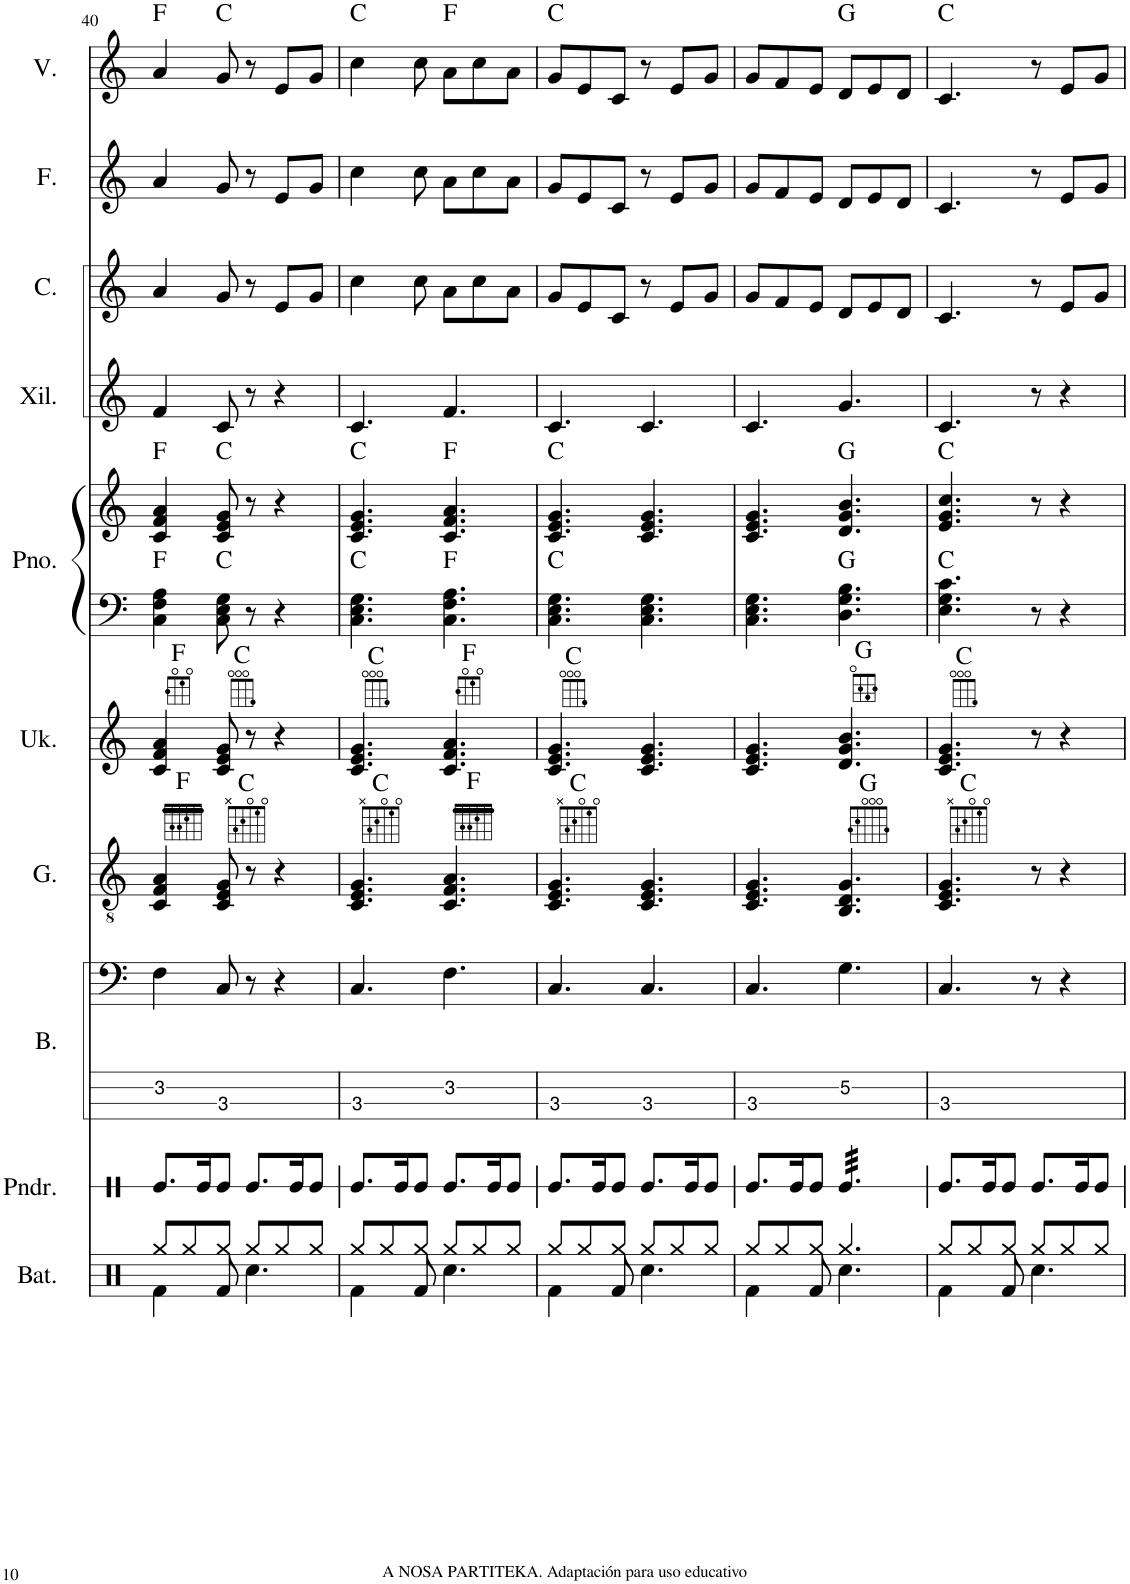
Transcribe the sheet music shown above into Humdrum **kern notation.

**kern	**kern	**kern	**kern	**kern	**harte	**kern	**harte	**kern	**kern	**harte	**kern	**kern	**kern	**kern	**harte
*part10	*part9	*part8	*part8	*part7	*part7	*part6	*part6	*part5	*part5	*part5	*part4	*part3	*part2	*part1	*part1
*staff12	*staff11	*staff10	*staff9	*staff8	*	*staff7	*	*staff6	*staff5	*	*staff4	*staff3	*staff2	*staff1	*
*I"Batería	*I"Pandeireta	*I"Baixo	*	*I"Guitarra	*	*I"Ukelele	*	*I"Piano	*	*	*I"Xilófono	*I"Carillón	*I"Frauta	*I"Voz	*
*I'Bat.	*I'Pndr.	*I'B.	*	*I'G.	*	*I'Uk.	*	*I'Pno.	*	*	*I'Xil.	*I'C.	*I'F.	*I'V.	*
!!LO:PB:g=z
*clefX	*clefX	*	*clefF4	*clefGv2	*	*clefG2	*	*clefF4	*clefG2	*	*clefG2	*clefG2	*clefG2	*clefG2	*
*	*	*Trd7c12	*Trd7c12	*	*	*	*	*	*	*	*Trd-7c-12	*Trd-14c-24	*	*	*
*k[]	*k[]	*k[]	*k[]	*k[]	*	*k[]	*	*k[]	*k[]	*	*k[]	*k[]	*k[]	*k[]	*
*M6/8	*M6/8	*M6/8	*M6/8	*M6/8	*	*M6/8	*	*M6/8	*M6/8	*	*M6/8	*M6/8	*M6/8	*M6/8	*
=40	=40	=40	=40	=40	=40	=40	=40	=40	=40	=40	=40	=40	=40	=40	=40
*^	*	*	*	*	*	*	*	*	*	*	*	*	*	*	*
8Rgg/L	4Rf\	8.Re/L	4F	4F\	4C/ 4F/ 4A/	F:maj	4c/ 4f/ 4a/	F:maj	4C\ 4F\ 4A\	4c/ 4f/ 4a/	F:maj F:maj	4f/	4a/	4a/	4a/	F:maj
8Rgg/	.	.	.	.	.	.	.	.	.	.	.	.	.	.	.	.
.	.	16Re/K	.	.	.	.	.	.	.	.	.	.	.	.	.	.
8Rgg/J	8Rf/	8Re/J	8C	8C/	8C/ 8E/ 8G/	C:maj	8c/ 8e/ 8g/	C:maj	8C\ 8E\ 8G\	8c/ 8e/ 8g/	C:maj C:maj	8c/	8g/	8g/	8g/	C:maj
8Rgg/L	4.Rcc\	8.Re/L	8r	8r	8r	.	8r	.	8r	8r	.	8r	8r	8r	8r	.
8Rgg/	.	.	4r	4r	4r	.	4r	.	4r	4r	.	4r	8e/L	8e/L	8e/L	.
.	.	16Re/K	.	.	.	.	.	.	.	.	.	.	.	.	.	.
8Rgg/J	.	8Re/J	.	.	.	.	.	.	.	.	.	.	8g/J	8g/J	8g/J	.
=41	=41	=41	=41	=41	=41	=41	=41	=41	=41	=41	=41	=41	=41	=41	=41	=41
8Rgg/L	4Rf\	8.Re/L	4.C	4.C/	4.C/ 4.E/ 4.G/	C:maj	4.c/ 4.e/ 4.g/	C:maj	4.C\ 4.E\ 4.G\	4.c/ 4.e/ 4.g/	C:maj C:maj	4.c/	4cc\	4cc\	4cc\	C:maj
8Rgg/	.	.	.	.	.	.	.	.	.	.	.	.	.	.	.	.
.	.	16Re/K	.	.	.	.	.	.	.	.	.	.	.	.	.	.
8Rgg/J	8Rf/	8Re/J	.	.	.	.	.	.	.	.	.	.	8cc\	8cc\	8cc\	.
8Rgg/L	4.Rcc\	8.Re/L	4.F	4.F\	4.C/ 4.F/ 4.A/	F:maj	4.c/ 4.f/ 4.a/	F:maj	4.C\ 4.F\ 4.A\	4.c/ 4.f/ 4.a/	F:maj F:maj	4.f/	8a\L	8a\L	8a\L	F:maj
8Rgg/	.	.	.	.	.	.	.	.	.	.	.	.	8cc\	8cc\	8cc\	.
.	.	16Re/K	.	.	.	.	.	.	.	.	.	.	.	.	.	.
8Rgg/J	.	8Re/J	.	.	.	.	.	.	.	.	.	.	8a\J	8a\J	8a\J	.
=42	=42	=42	=42	=42	=42	=42	=42	=42	=42	=42	=42	=42	=42	=42	=42	=42
8Rgg/L	4Rf\	8.Re/L	4.C	4.C/	4.C/ 4.E/ 4.G/	C:maj	4.c/ 4.e/ 4.g/	C:maj	4.C\ 4.E\ 4.G\	4.c/ 4.e/ 4.g/	C:maj C:maj	4.c/	8g/L	8g/L	8g/L	C:maj
8Rgg/	.	.	.	.	.	.	.	.	.	.	.	.	8e/	8e/	8e/	.
.	.	16Re/K	.	.	.	.	.	.	.	.	.	.	.	.	.	.
8Rgg/J	8Rf/	8Re/J	.	.	.	.	.	.	.	.	.	.	8c/J	8c/J	8c/J	.
8Rgg/L	4.Rcc\	8.Re/L	4.C	4.C/	4.C/ 4.E/ 4.G/	.	4.c/ 4.e/ 4.g/	.	4.C\ 4.E\ 4.G\	4.c/ 4.e/ 4.g/	.	4.c/	8r	8r	8r	.
8Rgg/	.	.	.	.	.	.	.	.	.	.	.	.	8e/L	8e/L	8e/L	.
.	.	16Re/K	.	.	.	.	.	.	.	.	.	.	.	.	.	.
8Rgg/J	.	8Re/J	.	.	.	.	.	.	.	.	.	.	8g/J	8g/J	8g/J	.
=43	=43	=43	=43	=43	=43	=43	=43	=43	=43	=43	=43	=43	=43	=43	=43	=43
8Rgg/L	4Rf\	8.Re/L	4.C	4.C/	4.C/ 4.E/ 4.G/	.	4.c/ 4.e/ 4.g/	.	4.C\ 4.E\ 4.G\	4.c/ 4.e/ 4.g/	.	4.c/	8g/L	8g/L	8g/L	.
8Rgg/	.	.	.	.	.	.	.	.	.	.	.	.	8f/	8f/	8f/	.
.	.	16Re/K	.	.	.	.	.	.	.	.	.	.	.	.	.	.
8Rgg/J	8Rf/	8Re/J	.	.	.	.	.	.	.	.	.	.	8e/J	8e/J	8e/J	.
*	*	*tremolo	*	*	*	*	*	*	*	*	*	*	*	*	*	*
4.Rgg/	4.Rcc\	32Re/LLL	4.G	4.G\	4.BB/ 4.D/ 4.G/	G:maj	4.d/ 4.g/ 4.b/	G:maj	4.D\ 4.G\ 4.B\	4.d/ 4.g/ 4.b/	G:maj G:maj	4.g/	8d/L	8d/L	8d/L	G:maj
.	.	32Re/	.	.	.	.	.	.	.	.	.	.	.	.	.	.
.	.	32Re/	.	.	.	.	.	.	.	.	.	.	.	.	.	.
.	.	32Re/	.	.	.	.	.	.	.	.	.	.	.	.	.	.
.	.	32Re/	.	.	.	.	.	.	.	.	.	.	8e/	8e/	8e/	.
.	.	32Re/	.	.	.	.	.	.	.	.	.	.	.	.	.	.
.	.	32Re/	.	.	.	.	.	.	.	.	.	.	.	.	.	.
.	.	32Re/	.	.	.	.	.	.	.	.	.	.	.	.	.	.
.	.	32Re/	.	.	.	.	.	.	.	.	.	.	8d/J	8d/J	8d/J	.
.	.	32Re/	.	.	.	.	.	.	.	.	.	.	.	.	.	.
.	.	32Re/	.	.	.	.	.	.	.	.	.	.	.	.	.	.
.	.	32Re/JJJ	.	.	.	.	.	.	.	.	.	.	.	.	.	.
*	*	*Xtremolo	*	*	*	*	*	*	*	*	*	*	*	*	*	*
=44	=44	=44	=44	=44	=44	=44	=44	=44	=44	=44	=44	=44	=44	=44	=44	=44
8Rgg/L	4Rf\	8.Re/L	4.C	4.C/	4.C/ 4.E/ 4.G/	C:maj	4.c/ 4.e/ 4.g/	C:maj	4.E\ 4.G\ 4.c\	4.e/ 4.g/ 4.cc/	C:maj C:maj	4.c/	4.c/	4.c/	4.c/	C:maj
8Rgg/	.	.	.	.	.	.	.	.	.	.	.	.	.	.	.	.
.	.	16Re/K	.	.	.	.	.	.	.	.	.	.	.	.	.	.
8Rgg/J	8Rf/	8Re/J	.	.	.	.	.	.	.	.	.	.	.	.	.	.
8Rgg/L	4.Rcc\	8.Re/L	8r	8r	8r	.	8r	.	8r	8r	.	8r	8r	8r	8r	.
8Rgg/	.	.	4r	4r	4r	.	4r	.	4r	4r	.	4r	8e/L	8e/L	8e/L	.
.	.	16Re/K	.	.	.	.	.	.	.	.	.	.	.	.	.	.
8Rgg/J	.	8Re/J	.	.	.	.	.	.	.	.	.	.	8g/J	8g/J	8g/J	.
*v	*v	*	*	*	*	*	*	*	*	*	*	*	*	*	*	*
=	=	=	=	=	=	=	=	=	=	=	=	=	=	=	=
*-	*-	*-	*-	*-	*-	*-	*-	*-	*-	*-	*-	*-	*-	*-	*-
